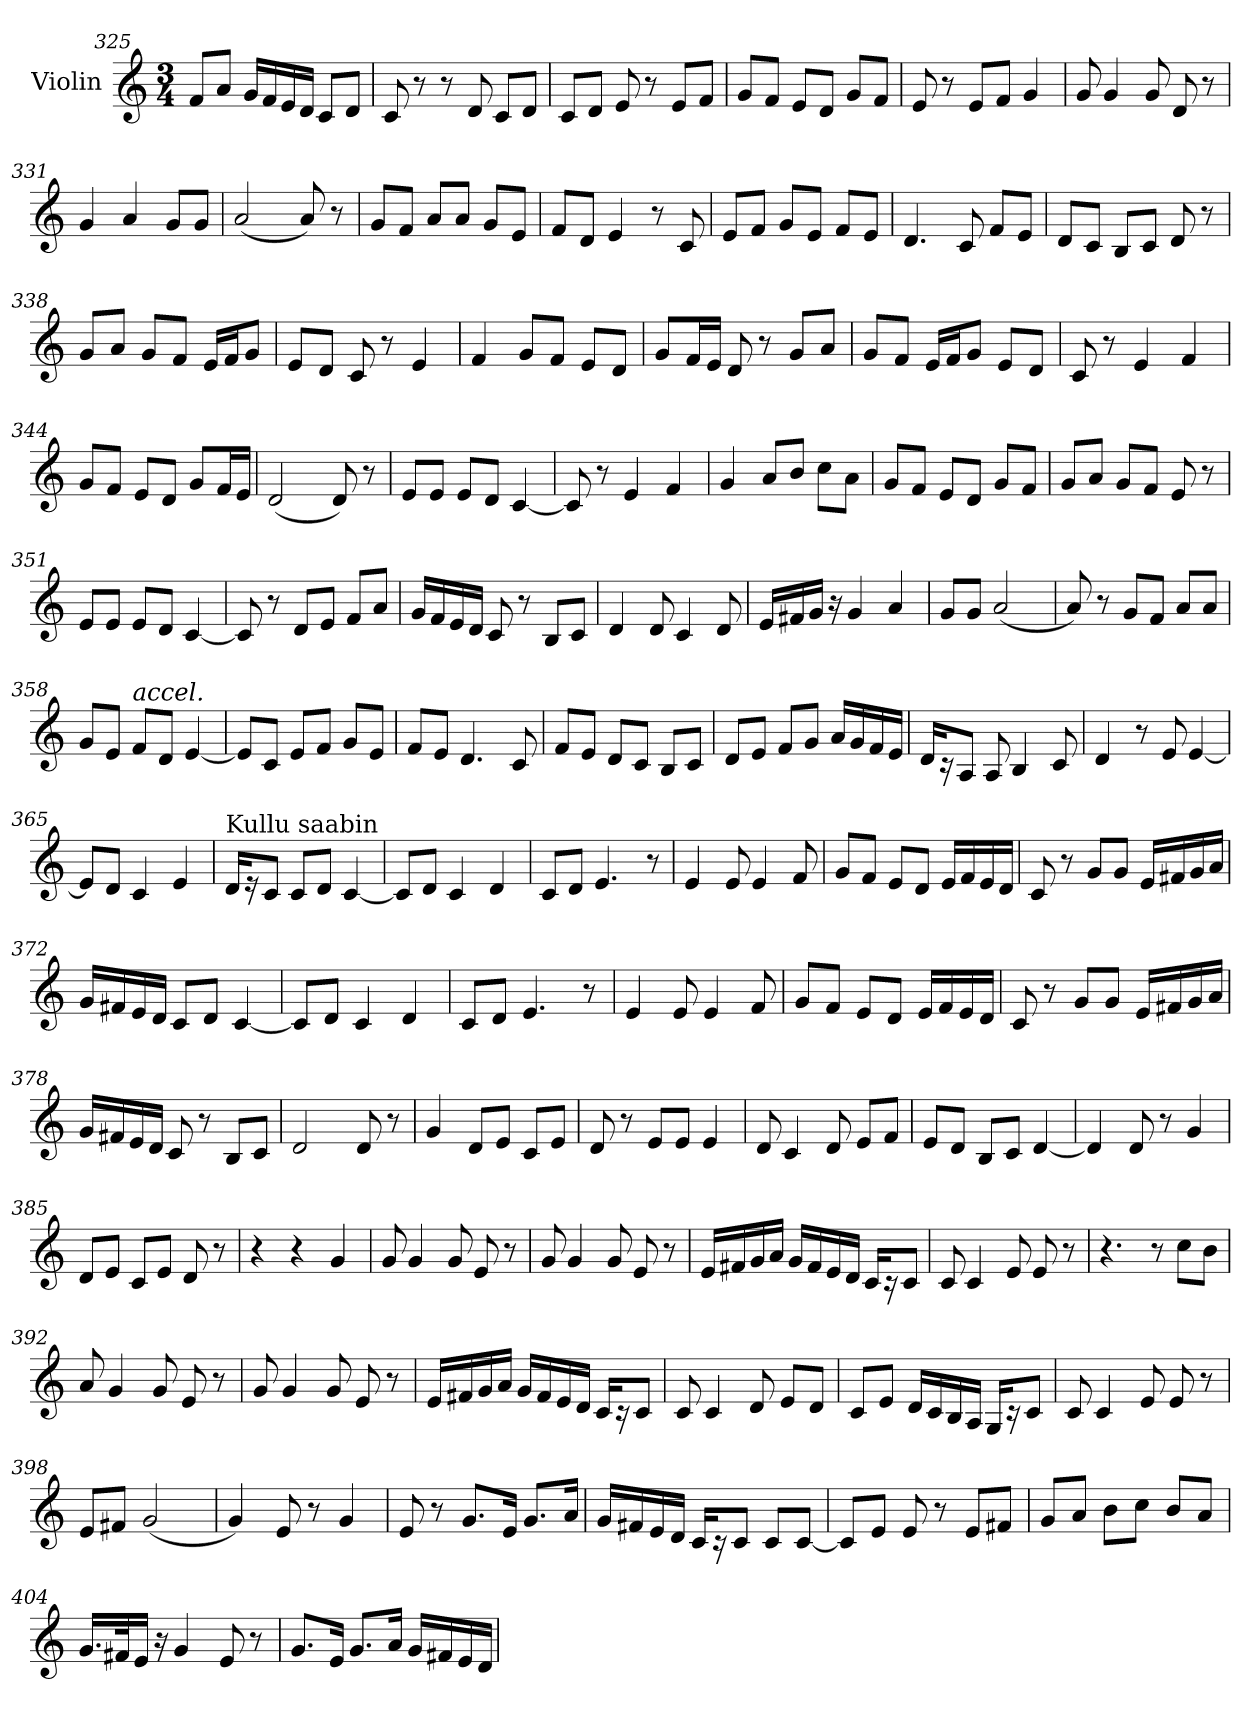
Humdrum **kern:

**kern
*part1
*staff1
*I"Violin
!!LO:LB:g=z
*clefG2
*k[]
*M3/4
=325
8f/L
8a/J
16g/LL
16f/
16e/
16d/JJ
8c/L
8d/J
=326
8c/
8r
8r
8d/
8c/L
8d/J
=327
8c/L
8d/J
8e/
8r
8e/L
8f/J
=328
8g/L
8f/J
8e/L
8d/J
8g/L
8f/J
=329
8e/
8r
8e/L
8f/J
4g/
=330
8g/
4g/
8g/
8d/
8r
!!LO:PB:g=z
=331
4g/
4a/
8g/L
8g/J
=332
(<2a/
8a/)
8r
=333
8g/L
8f/J
8a/L
8a/J
8g/L
8e/J
=334
8f/L
8d/J
4e/
8r
8c/
=335
8e/L
8f/J
8g/L
8e/J
8f/L
8e/J
=336
4.d/
8c/
8f/L
8e/J
=337
8d/L
8c/J
8B/L
8c/J
8d/
8r
!!LO:LB:g=z
=338
8g/L
8a/J
8g/L
8f/J
16e/LL
16f/J
8g/J
=339
8e/L
8d/J
8c/
8r
4e/
=340
4f/
8g/L
8f/J
8e/L
8d/J
=341
8g/L
16f/L
16e/JJ
8d/
8r
8g/L
8a/J
=342
8g/L
8f/J
16e/LL
16f/J
8g/J
8e/L
8d/J
=343
8c/
8r
4e/
4f/
!!LO:LB:g=z
=344
8g/L
8f/J
8e/L
8d/J
8g/L
16f/L
16e/JJ
=345
(<2d/
8d/)
8r
=346
8e/L
8e/J
8e/L
8d/J
[4c/
=347
8c/]
8r
4e/
4f/
=348
4g/
8a/L
8b/J
8cc\L
8a\J
=349
8g/L
8f/J
8e/L
8d/J
8g/L
8f/J
!!LO:LB:g=z
=350
8g/L
8a/J
8g/L
8f/J
8e/
8r
=351
8e/L
8e/J
8e/L
8d/J
[4c/
=352
8c/]
8r
8d/L
8e/J
8f/L
8a/J
=353
16g/LL
16f/
16e/
16d/JJ
8c/
8r
8B/L
8c/J
=354
4d/
8d/
4c/
8d/
=355
16e/LL
16f#X/
16g/JJ
16r
4g/
4a/
!!LO:LB:g=z
=356
8g/L
8g/J
(<2a/
=357
8a/)
8r
8g/L
8f/J
8a/L
8a/J
=358
8g/L
8e/J
!LO:TX:a:i:t=accel.
8f/L
8d/J
[4e/
=359
8e/L]
8c/J
8e/L
8f/J
8g/L
8e/J
=360
8f/L
8e/J
4.d/
8c/
=361
8f/L
8e/J
8d/L
8c/J
8B/L
8c/J
!!LO:LB:g=z
=362
8d/L
8e/J
8f/L
8g/J
16a/LL
16g/
16f/
16e/JJ
=363
16d/KL
16r
8A/J
8A/
4B/
8c/
=364
*MM85
4d/
8r
8e/
[4e/
=365
8e/L]
8d/J
4c/
4e/
=366
!LO:TX:a:t=Kullu saabin
16d/KL
16r
8c/J
8c/L
8d/J
[4c/
=367
8c/L]
8d/J
4c/
4d/
!!LO:LB:g=z
=368
8c/L
8d/J
4.e/
8r
=369
4e/
8e/
4e/
8f/
=370
8g/L
8f/J
8e/L
8d/J
16e/LL
16f/
16e/
16d/JJ
=371
8c/
8r
8g/L
8g/J
16e/LL
16f#X/
16g/
16a/JJ
=372
16g/LL
16f#X/
16e/
16d/JJ
8c/L
8d/J
[4c/
=373
8c/L]
8d/J
4c/
4d/
!!LO:LB:g=z
=374
8c/L
8d/J
4.e/
8r
=375
4e/
8e/
4e/
8f/
=376
8g/L
8f/J
8e/L
8d/J
16e/LL
16f/
16e/
16d/JJ
=377
8c/
8r
8g/L
8g/J
16e/LL
16f#X/
16g/
16a/JJ
=378
16g/LL
16f#X/
16e/
16d/JJ
8c/
8r
8B/L
8c/J
=379
2d/
8d/
8r
!!LO:PB:g=z
=380
4g/
8d/L
8e/J
8c/L
8e/J
=381
8d/
8r
8e/L
8e/J
4e/
=382
8d/
4c/
8d/
8e/L
8f/J
=383
8e/L
8d/J
8B/L
8c/J
[4d/
=384
4d/]
8d/
8r
4g/
=385
8d/L
8e/J
8c/L
8e/J
8d/
8r
=386
4r
4r
4g/
!!LO:LB:g=z
=387
8g/
4g/
8g/
8e/
8r
=388
8g/
4g/
8g/
8e/
8r
=389
16e/LL
16f#X/
16g/
16a/JJ
16g/LL
16f#/
16e/
16d/JJ
16c/KL
16r
8c/J
=390
8c/
4c/
8e/
8e/
8r
=391
4.r
8r
8cc\L
8b\J
=392
8a/
4g/
8g/
8e/
8r
!!LO:LB:g=z
=393
8g/
4g/
8g/
8e/
8r
=394
16e/LL
16f#X/
16g/
16a/JJ
16g/LL
16f#/
16e/
16d/JJ
16c/KL
16r
8c/J
=395
8c/
4c/
8d/
8e/L
8d/J
=396
8c/L
8e/J
16d/LL
16c/
16B/
16A/JJ
16G/KL
16r
8c/J
=397
8c/
4c/
8e/
8e/
8r
!!LO:LB:g=z
=398
8e/L
8f#X/J
(<2g/
!!LO:LB:g=z
=399
4g/)
8e/
8r
4g/
=400
8e/
8r
8.g/L
16e/Jk
8.g/L
16a/Jk
=401
16g/LL
16f#X/
16e/
16d/JJ
16c/KL
16r
8c/J
8c/L
[8c/J
=402
8c/L]
8e/J
8e/
8r
8e/L
8f#X/J
=403
8g/L
8a/J
8b\L
8cc\J
8b/L
8a/J
!!LO:LB:g=z
=404
16.g/LL
32f#X/K
16e/JJ
16r
4g/
8e/
8r
!!LO:LB:g=z
=405
8.g/L
16e/Jk
8.g/L
16a/Jk
16g/LL
16f#X/
16e/
16d/JJ
=
*-
